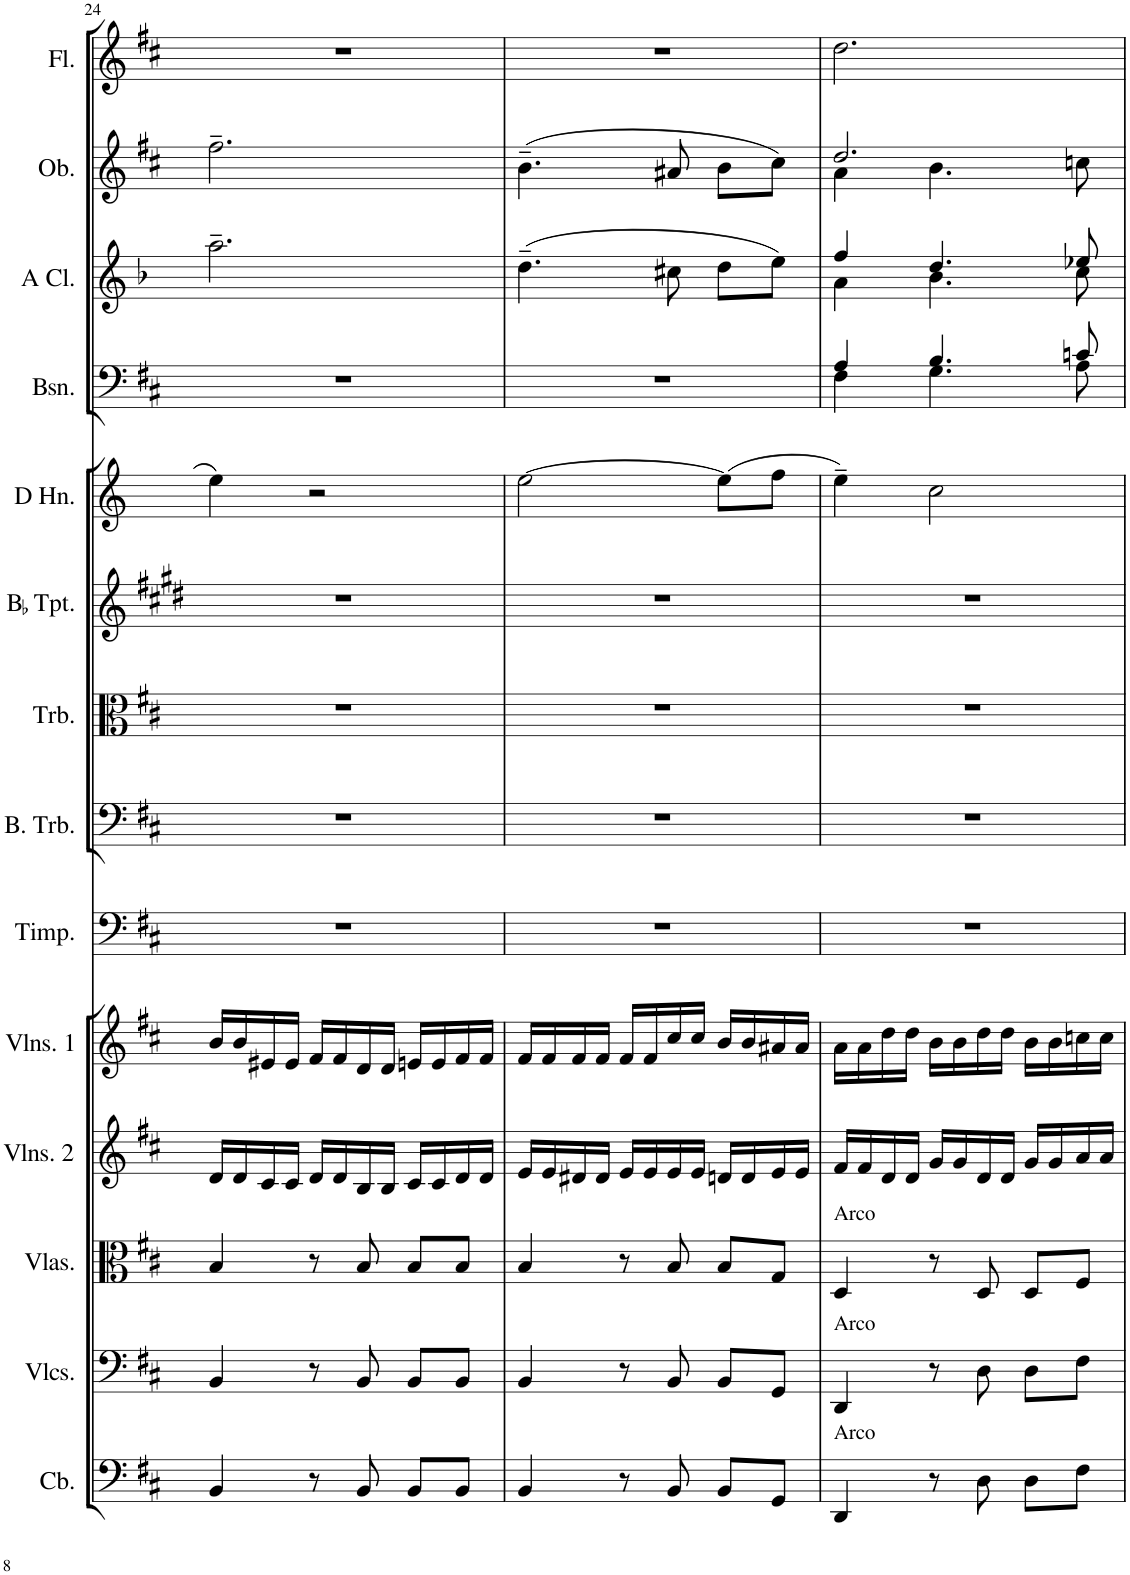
**kern	**kern	**kern	**kern	**kern	**kern	**kern	**kern	**kern	**kern	**kern	**kern	**kern	**kern
*part14	*part13	*part12	*part11	*part10	*part9	*part8	*part7	*part6	*part5	*part4	*part3	*part2	*part1
*staff14	*staff13	*staff12	*staff11	*staff10	*staff9	*staff8	*staff7	*staff6	*staff5	*staff4	*staff3	*staff2	*staff1
*I"Contrabass	*I"Violoncellos	*I"Violas	*I"Violins 2	*I"Violins 1	*I"Timpani	*I"Bass Trombone	*I"Trombone	*I"BaccidentalFlat Trumpet	*I"D Horn	*I"Bassoon	*I"A Clarinet	*I"Oboe	*I"Flute
*I'Cb.	*I'Vlcs.	*I'Vlas.	*I'Vlns. 2	*I'Vlns. 1	*I'Timp.	*I'B. Trb.	*I'Trb.	*I'BaccidentalFlat Tpt.	*I'D Hn.	*I'Bsn.	*I'A Cl.	*I'Ob.	*I'Fl.
!!LO:PB:g=z
*clefF4	*clefF4	*clefC3	*clefG2	*clefG2	*clefF4	*clefF4	*clefC3	*clefG2	*clefG2	*clefF4	*clefG2	*clefG2	*clefG2
*Trd7c12	*	*	*	*	*	*	*	*Trd1c2	*Trd6c10	*	*Trd2c3	*	*
*k[f#c#]	*k[f#c#]	*k[f#c#]	*k[f#c#]	*k[f#c#]	*k[f#c#]	*k[f#c#]	*k[f#c#]	*k[f#c#g#d#]	*k[]	*k[f#c#]	*k[b-]	*k[f#c#]	*k[f#c#]
*M3/4	*M3/4	*M3/4	*M3/4	*M3/4	*M3/4	*M3/4	*M3/4	*M3/4	*M3/4	*M3/4	*M3/4	*M3/4	*M3/4
=24	=24	=24	=24	=24	=24	=24	=24	=24	=24	=24	=24	=24	=24
4BB/	4BB/	4B/	16d/LL	16b/LL	2.r	2.r	2.r	2.r	4ee\	2.r	2.aa~\	2.ff#~\	2.r
.	.	.	16d/	16b/	.	.	.	.	.	.	.	.	.
.	.	.	16c#/	16e#X/	.	.	.	.	.	.	.	.	.
.	.	.	16c#/JJ	16e#/JJ	.	.	.	.	.	.	.	.	.
8r	8r	8r	16d/LL	16f#/LL	.	.	.	.	2r	.	.	.	.
.	.	.	16d/	16f#/	.	.	.	.	.	.	.	.	.
8BB/	8BB/	8B/	16B/	16d/	.	.	.	.	.	.	.	.	.
.	.	.	16B/JJ	16d/JJ	.	.	.	.	.	.	.	.	.
8BB/L	8BB/L	8B/L	16c#/LL	16en/LL	.	.	.	.	.	.	.	.	.
.	.	.	16c#/	16e/	.	.	.	.	.	.	.	.	.
8BB/J	8BB/J	8B/J	16d/	16f#/	.	.	.	.	.	.	.	.	.
.	.	.	16d/JJ	16f#/JJ	.	.	.	.	.	.	.	.	.
=25	=25	=25	=25	=25	=25	=25	=25	=25	=25	=25	=25	=25	=25
4BB/	4BB/	4B/	16e/LL	16f#/LL	2.r	2.r	2.r	2.r	[2ee\	2.r	(4.dd~\	(4.b~\	2.r
.	.	.	16e/	16f#/	.	.	.	.	.	.	.	.	.
.	.	.	16d#X/	16f#/	.	.	.	.	.	.	.	.	.
.	.	.	16d#/JJ	16f#/JJ	.	.	.	.	.	.	.	.	.
8r	8r	8r	16e/LL	16f#/LL	.	.	.	.	.	.	.	.	.
.	.	.	16e/	16f#/	.	.	.	.	.	.	.	.	.
8BB/	8BB/	8B/	16e/	16cc#/	.	.	.	.	.	.	8cc#X\	8a#X/	.
.	.	.	16e/JJ	16cc#/JJ	.	.	.	.	.	.	.	.	.
8BB/L	8BB/L	8B/L	16dn/LL	16b/LL	.	.	.	.	(8ee\L]	.	8dd\L	8b\L	.
.	.	.	16d/	16b/	.	.	.	.	.	.	.	.	.
8GG/J	8GG/J	8G/J	16e/	16a#X/	.	.	.	.	8ff\J	.	8ee\J)	8cc#\J)	.
.	.	.	16e/JJ	16a#/JJ	.	.	.	.	.	.	.	.	.
=26	=26	=26	=26	=26	=26	=26	=26	=26	=26	=26	=26	=26	=26
*	*	*	*	*	*	*	*	*	*	*^	*^	*^	*
!	!	!LO:TX:a:t=Arco	!	!	!	!	!	!	!	!	!	!	!	!	!	!
!	!LO:TX:a:t=Arco	!	!	!	!	!	!	!	!	!	!	!	!	!	!	!
!LO:TX:a:t=Arco	!	!	!	!	!	!	!	!	!	!	!	!	!	!	!	!
4DD/	4DD/	4D/	16f#/LL	16a\LL	2.r	2.r	2.r	2.r	4ee~\)	4A/	4F#\	4ff/	4a\	2.dd/	4a\	2.dd\
.	.	.	16f#/	16a\	.	.	.	.	.	.	.	.	.	.	.	.
.	.	.	16d/	16dd\	.	.	.	.	.	.	.	.	.	.	.	.
.	.	.	16d/JJ	16dd\JJ	.	.	.	.	.	.	.	.	.	.	.	.
8r	8r	8r	16g/LL	16b\LL	.	.	.	.	2cc\	4.B/	4.G\	4.dd/	4.b-\	.	4.b\	.
.	.	.	16g/	16b\	.	.	.	.	.	.	.	.	.	.	.	.
8D\	8D\	8D/	16d/	16dd\	.	.	.	.	.	.	.	.	.	.	.	.
.	.	.	16d/JJ	16dd\JJ	.	.	.	.	.	.	.	.	.	.	.	.
8D\L	8D\L	8D/L	16g/LL	16b\LL	.	.	.	.	.	.	.	.	.	.	.	.
.	.	.	16g/	16b\	.	.	.	.	.	.	.	.	.	.	.	.
8F#\J	8F#\J	8F#/J	16a/	16ccn\	.	.	.	.	.	8cn/	8A\	8ee-X/	8cc\	.	8ccn\	.
.	.	.	16a/JJ	16cc\JJ	.	.	.	.	.	.	.	.	.	.	.	.
*	*	*	*	*	*	*	*	*	*	*v	*v	*	*	*v	*v	*
*	*	*	*	*	*	*	*	*	*	*	*v	*v	*	*
=	=	=	=	=	=	=	=	=	=	=	=	=	=
*-	*-	*-	*-	*-	*-	*-	*-	*-	*-	*-	*-	*-	*-
